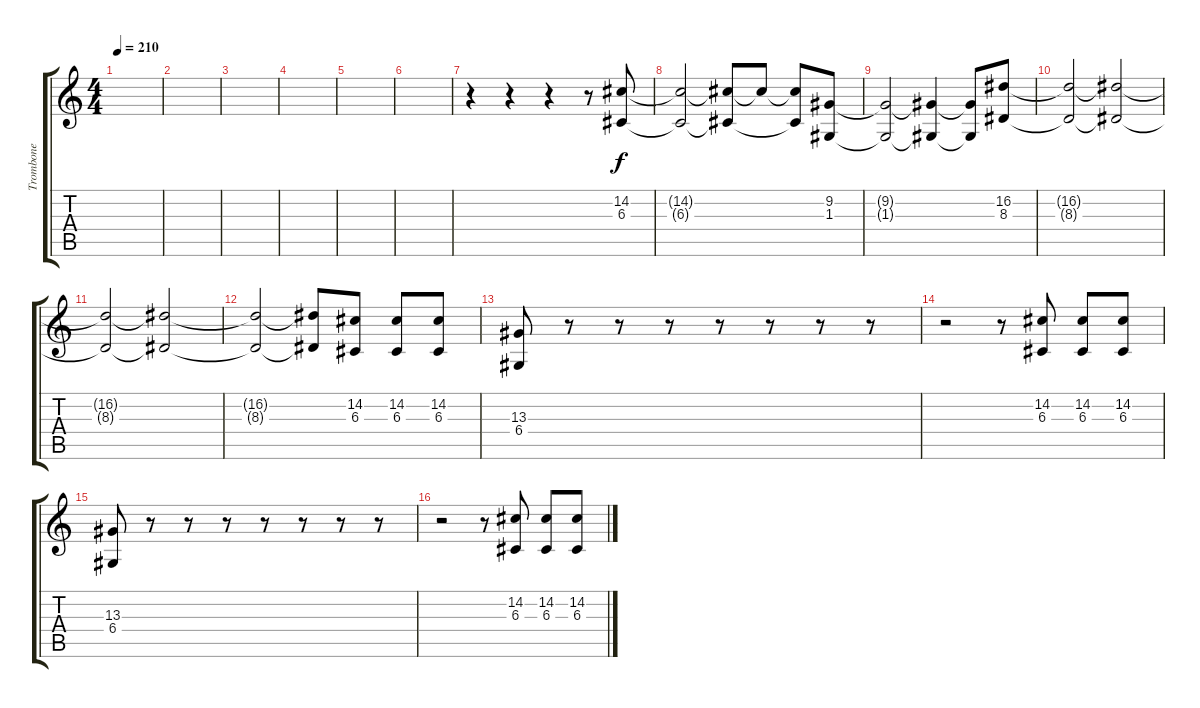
\track ("Trombone" "Trombone") {instrument trombone}
\staff {score tabs}
\tuning (E4 B3 G3 D3 A2 E2) {hide}
\ts (4 4)
\tempo 210
\clef g2
\ks c
|
|
|
|
|
|
r.4{volume 10} r.4 r.4 r.8 (14.2 6.3).8 |
(14.2{t} 6.3{t}).2{volume 11} (14.2{t} 6.3{t}).8 14.2{t}.8 (14.2{t} 6.3{t}).8 (9.2 1.3).8 |
(9.2{t} 1.3{t}).2{volume 13} (9.2{t} 1.3{t}).4 (9.2{t} 1.3{t}).8 (16.2 8.3).8{volume 16} |
(16.2{t} 8.3{t}).2{volume 16} (16.2{t} 8.3{t}).2 |
(16.2{t} 8.3{t}).2{volume 16} (16.2{t} 8.3{t}).2 |
(16.2{t} 8.3{t}).2 (16.2{t} 8.3{t}).8 (14.2 6.3).8 (14.2 6.3).8 (14.2 6.3).8 |
(13.3 6.4).8 r.8 r.8 r.8 r.8 r.8 r.8 r.8 |
r.2 r.8 (14.2 6.3).8 (14.2 6.3).8 (14.2 6.3).8 |
(13.3 6.4).8 r.8 r.8 r.8 r.8 r.8 r.8 r.8 |
r.2 r.8 (14.2 6.3).8 (14.2 6.3).8 (14.2 6.3).8
